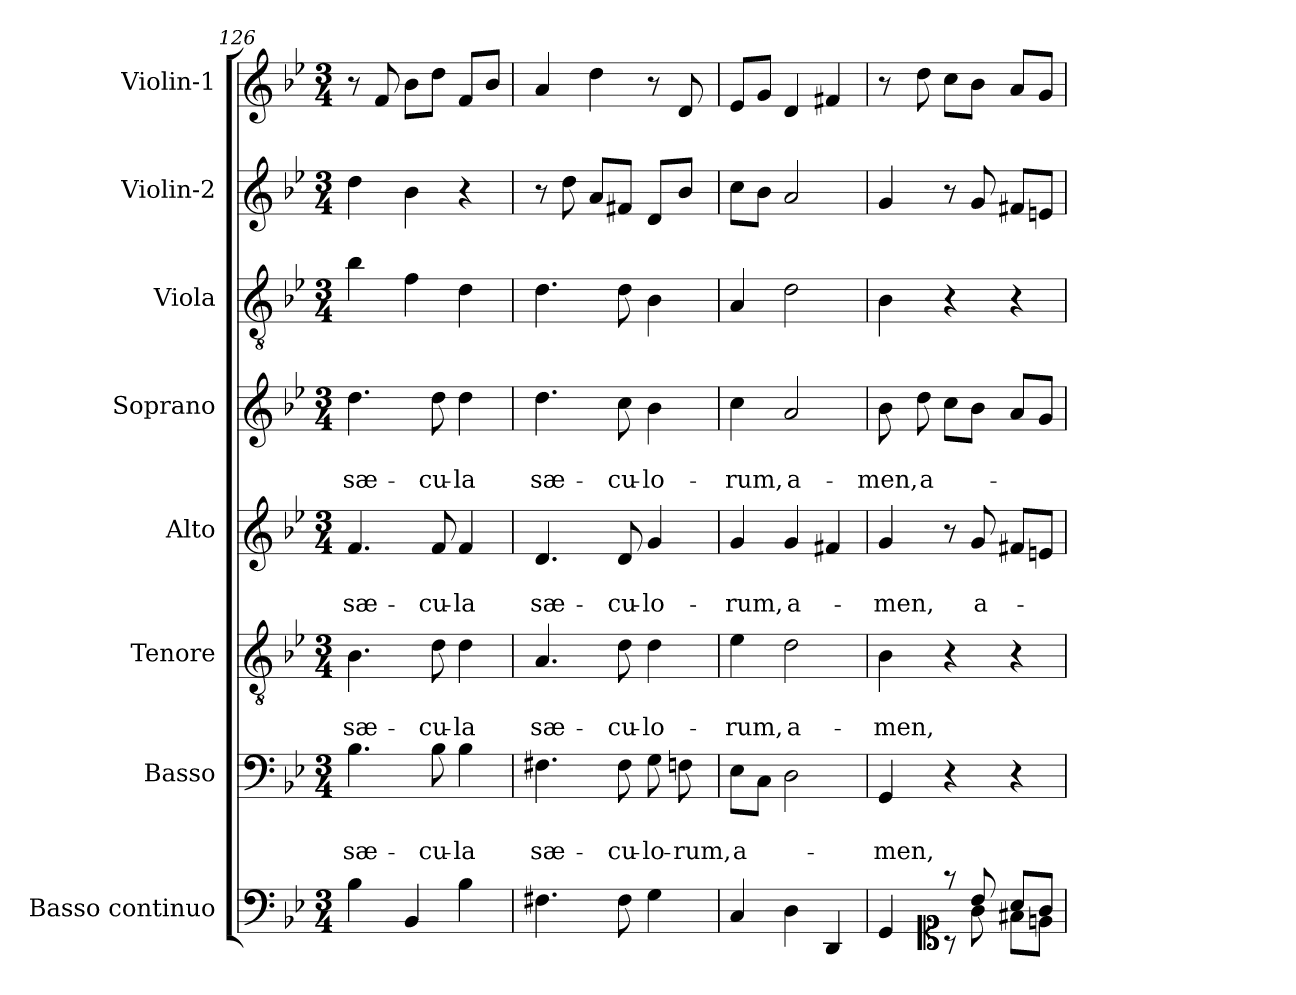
**kern	**kern	**text	**text	**kern	**text	**text	**kern	**text	**text	**kern	**text	**text	**kern	**kern	**kern
*part8	*part7	*part7	*part7	*part6	*part6	*part6	*part5	*part5	*part5	*part4	*part4	*part4	*part3	*part2	*part1
*staff8	*staff7	*staff7	*staff7	*staff6	*staff6	*staff6	*staff5	*staff5	*staff5	*staff4	*staff4	*staff4	*staff3	*staff2	*staff1
*I"Basso continuo	*I"Basso	*	*	*I"Tenore	*	*	*I"Alto	*	*	*I"Soprano	*	*	*I"Viola	*I"Violin-2	*I"Violin-1
*I'BC	*I'B	*	*	*I'T	*	*	*I'A	*	*	*I'S	*	*	*I'Va	*I'Vi-2	*I'Vi-1
*clefF4	*clefF4	*	*	*clefGv2	*	*	*clefG2	*	*	*clefG2	*	*	*clefGv2	*clefG2	*clefG2
*k[b-e-]	*k[b-e-]	*	*	*k[b-e-]	*	*	*k[b-e-]	*	*	*k[b-e-]	*	*	*k[b-e-]	*k[b-e-]	*k[b-e-]
*B-:	*B-:	*	*	*B-:	*	*	*B-:	*	*	*B-:	*	*	*B-:	*B-:	*B-:
*M3/4	*M3/4	*	*	*M3/4	*	*	*M3/4	*	*	*M3/4	*	*	*M3/4	*M3/4	*M3/4
=126	=126	=126	=126	=126	=126	=126	=126	=126	=126	=126	=126	=126	=126	=126	=126
!	!	!	!LO:LY:b	!	!	!LO:LY:b	!	!	!LO:LY:b	!	!	!LO:LY:b	!	!	!
4B-\	4.B-\	.	sæ-	4.B-\	.	sæ-	4.f/	.	sæ-	4.dd\	.	sæ-	4b-\	4dd\	8r
.	.	.	.	.	.	.	.	.	.	.	.	.	.	.	8f/
4BB-/	.	.	.	.	.	.	.	.	.	.	.	.	4f\	4b-\	8b-\L
!	!	!	!LO:LY:b	!	!	!LO:LY:b	!	!	!LO:LY:b	!	!	!LO:LY:b	!	!	!
.	8B-\	.	-cu-	8d\	.	-cu-	8f/	.	-cu-	8dd\	.	-cu-	.	.	8dd\J
!	!	!	!LO:LY:b	!	!	!LO:LY:b	!	!	!LO:LY:b	!	!	!LO:LY:b	!	!	!
4B-\	4B-\	.	-la	4d\	.	-la	4f/	.	-la	4dd\	.	-la	4d\	4r	8f/L
.	.	.	.	.	.	.	.	.	.	.	.	.	.	.	8b-/J
=127	=127	=127	=127	=127	=127	=127	=127	=127	=127	=127	=127	=127	=127	=127	=127
!	!	!	!LO:LY:b	!	!	!LO:LY:b	!	!	!LO:LY:b	!	!	!LO:LY:b	!	!	!
4.F#X\	4.F#X\	.	sæ-	4.A/	.	sæ-	4.d/	.	sæ-	4.dd\	.	sæ-	4.d\	8r	4a/
.	.	.	.	.	.	.	.	.	.	.	.	.	.	8dd\	.
.	.	.	.	.	.	.	.	.	.	.	.	.	.	8a/L	4dd\
!	!	!	!LO:LY:b	!	!	!LO:LY:b	!	!	!LO:LY:b	!	!	!LO:LY:b	!	!	!
8F#\	8F#\	.	-cu-	8d\	.	-cu-	8d/	.	-cu-	8cc\	.	-cu-	8d\	8f#X/J	.
!	!	!	!LO:LY:b	!	!	!LO:LY:b	!	!	!LO:LY:b	!	!	!LO:LY:b	!	!	!
4G\	8G\	.	-lo-	4d\	.	-lo-	4g/	.	-lo-	4b-\	.	-lo-	4B-\	8d/L	8r
!	!	!	!LO:LY:b	!	!	!	!	!	!	!	!	!	!	!	!
.	8Fn\	.	-rum,	.	.	.	.	.	.	.	.	.	.	8b-/J	8d/
!!LO:LB:g=z
=128	=128	=128	=128	=128	=128	=128	=128	=128	=128	=128	=128	=128	=128	=128	=128
!	!	!	!LO:LY:b	!	!	!LO:LY:b	!	!	!LO:LY:b	!	!	!LO:LY:b	!	!	!
4C/	8E-\L	.	a-	4e-\	.	-rum,	4g/	.	-rum,	4cc\	.	-rum,	4A/	8cc\L	8e-/L
.	8C\J	.	.	.	.	.	.	.	.	.	.	.	.	8b-\J	8g/J
!	!	!	!	!	!	!LO:LY:b	!	!	!LO:LY:b	!	!	!LO:LY:b	!	!	!
4D\	2D\	.	.	2d\	.	a-	4g/	.	a-	2a/	.	a-	2d\	2a/	4d/
4DD/	.	.	.	.	.	.	4f#X/	.	.	.	.	.	.	.	4f#X/
=129	=129	=129	=129	=129	=129	=129	=129	=129	=129	=129	=129	=129	=129	=129	=129
*^	*	*	*	*	*	*	*	*	*	*	*	*	*	*	*
!	!	!	!	!LO:LY:b	!	!	!LO:LY:b	!	!	!LO:LY:b	!	!	!LO:LY:b	!	!	!
4GG/	4ryy	4GG/	.	-men,	4B-\	.	-men,	4g/	.	-men,	8b-\	.	-men,	4B-\	4g/	8r
!	!	!	!	!	!	!	!	!	!	!	!	!	!LO:LY:b	!	!	!
.	.	.	.	.	.	.	.	.	.	.	8dd\	.	a-	.	.	8dd\
*clefC1	*	*	*	*	*	*	*	*	*	*	*	*	*	*	*	*
8rff	8rA	4r	.	.	4r	.	.	8r	.	.	8cc\L	.	.	4r	8r	8cc\L
!	!	!	!	!	!	!	!	!	!	!LO:LY:b	!	!	!	!	!	!
8b-/	8g\	.	.	.	.	.	.	8g/	.	a-	8b-\J	.	.	.	8g/	8b-\J
8a/L	8f#X\L	4r	.	.	4r	.	.	8f#X/L	.	.	8a/L	.	.	4r	8f#X/L	8a/L
8g/J	8en\J	.	.	.	.	.	.	8en/J	.	.	8g/J	.	.	.	8en/J	8g/J
*v	*v	*	*	*	*	*	*	*	*	*	*	*	*	*	*	*
=	=	=	=	=	=	=	=	=	=	=	=	=	=	=	=
*-	*-	*-	*-	*-	*-	*-	*-	*-	*-	*-	*-	*-	*-	*-	*-
